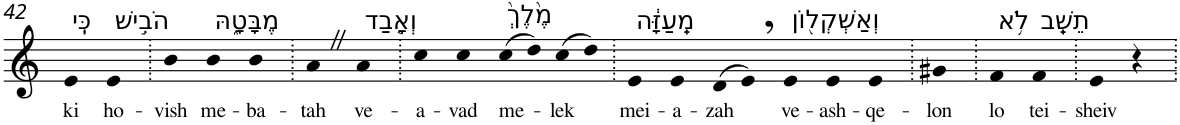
**kern	**text
*part1	*part1
*staff1	*staff1
*I"Piano	*
*I'Pno	*
!!LO:PB:g=z
*clefG2	*
*k[]	*
=42	=42
!LO:TX:a:t=כִּֽי	!
!	!LO:LY:b
4e	ki
!LO:TX:a:t=הֹבִ֣ישׁ	!
!	!LO:LY:b
4e	ho-
=43.	=43.
!	!LO:LY:b
4b	-vish
!LO:TX:a:t=מֶבָּטָ֑הּ	!
!	!LO:LY:b
4b	me-
!	!LO:LY:b
4b	-ba-
=44.	=44.
!	!LO:LY:b
4aZ	-tah
!LO:TX:a:t=וְאָ֤בַד	!
!	!LO:LY:b
4a	ve-
=45.	=45.
!	!LO:LY:b
4cc	-a-
!	!LO:LY:b
4cc	-vad
!LO:TX:a:t=מֶ֙לֶךְ֙	!
!	!LO:LY:b
(>8cc	me-
8dd)	.
!	!LO:LY:b
(>8cc	-lek
8dd)	.
=46.	=46.
!LO:TX:a:t=מֵֽעַזָּ֔ה	!
!	!LO:LY:b
4e	mei-
!	!LO:LY:b
4e	-a-
!	!LO:LY:b
(>8d	-zah
8e,)	.
!LO:TX:a:t=וְאַשְׁקְל֖וֹן	!
!	!LO:LY:b
4e	ve-
!	!LO:LY:b
4e	-ash-
!	!LO:LY:b
4e	-qe-
=47.	=47.
!	!LO:LY:b
4g#X	-lon
=48.	=48.
!LO:TX:a:t=לֹ֥א	!
!	!LO:LY:b
4f	lo
!LO:TX:a:t=תֵשֵֽׁב	!
!	!LO:LY:b
4f	tei-
=49.	=49.
!	!LO:LY:b
4e	-sheiv
4r	.
=.	=.
*-	*-
